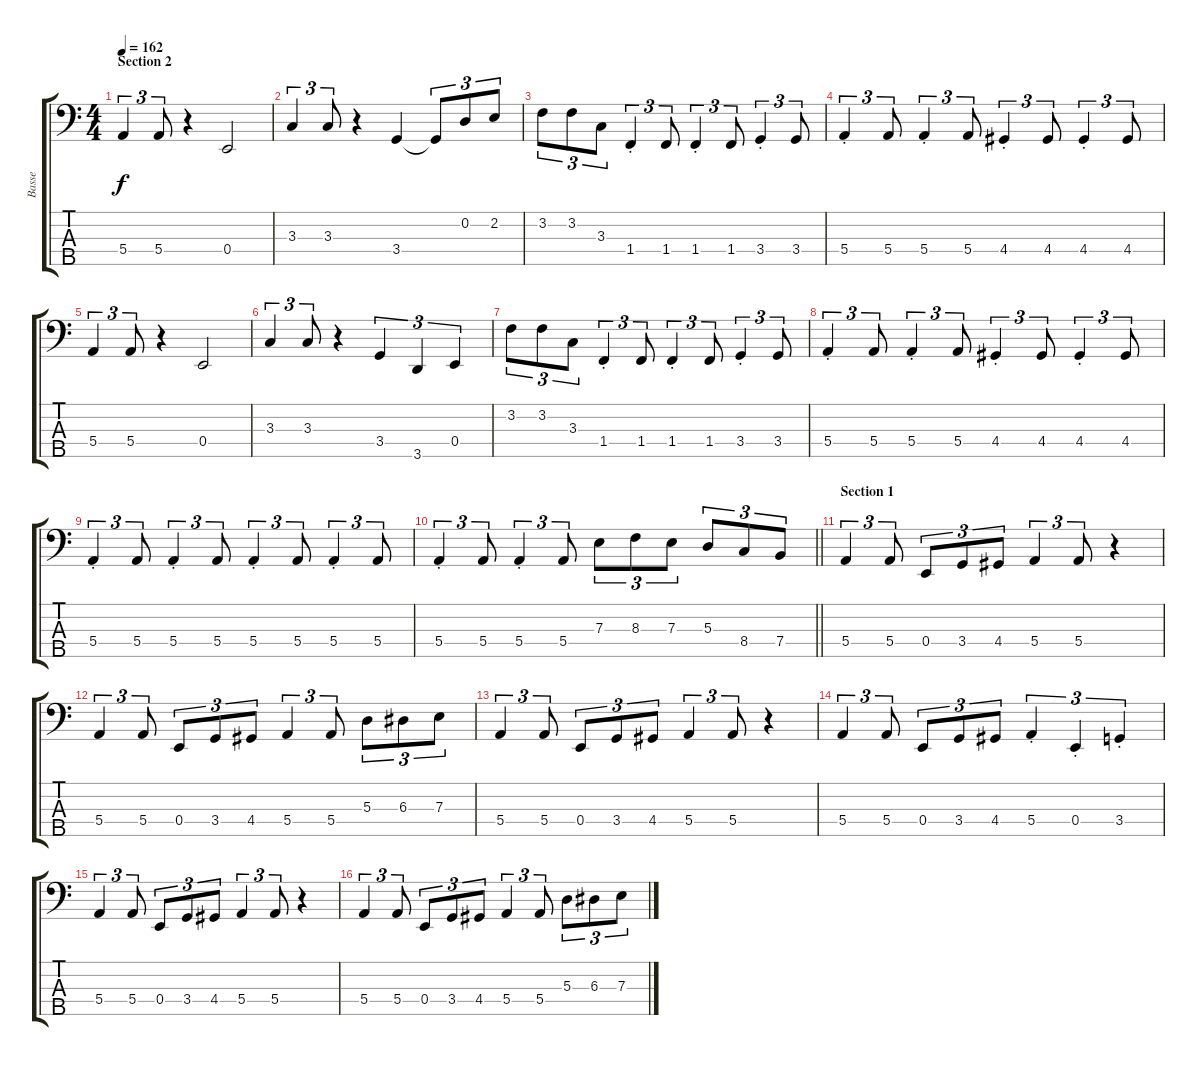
\track ("Basse" "Basse") {instrument electricbasspick}
\staff {score tabs}
\tuning (G2 D2 A1 E1 B0) {hide}
\ts (4 4)
\section ("" "Section 2")
\tempo 162
\clef f4
\ks c
5.4.4{tu (3 2) dy f} 5.4.8{tu (3 2)} r.4 0.4.2 |
3.3.4{tu (3 2)} 3.3.8{tu (3 2)} r.4 3.4.4 3.4{t}.8{tu (3 2)} 0.2.8{tu (3 2)} 2.2.8{tu (3 2)} |
3.2.8{tu (3 2)} 3.2.8{tu (3 2)} 3.3.8{tu (3 2)} 1.4{st}.4{tu (3 2)} 1.4.8{tu (3 2)} 1.4{st}.4{tu (3 2)} 1.4.8{tu (3 2)} 3.4{st}.4{tu (3 2)} 3.4.8{tu (3 2)} |
5.4{st}.4{tu (3 2)} 5.4.8{tu (3 2)} 5.4{st}.4{tu (3 2)} 5.4.8{tu (3 2)} 4.4{st}.4{tu (3 2)} 4.4.8{tu (3 2)} 4.4{st}.4{tu (3 2)} 4.4.8{tu (3 2)} |
5.4.4{tu (3 2)} 5.4.8{tu (3 2)} r.4 0.4.2 |
3.3.4{tu (3 2)} 3.3.8{tu (3 2)} r.4 3.4.4{tu (3 2)} 3.5.4{tu (3 2)} 0.4.4{tu (3 2)} |
3.2.8{tu (3 2)} 3.2.8{tu (3 2)} 3.3.8{tu (3 2)} 1.4{st}.4{tu (3 2)} 1.4.8{tu (3 2)} 1.4{st}.4{tu (3 2)} 1.4.8{tu (3 2)} 3.4{st}.4{tu (3 2)} 3.4.8{tu (3 2)} |
5.4{st}.4{tu (3 2)} 5.4.8{tu (3 2)} 5.4{st}.4{tu (3 2)} 5.4.8{tu (3 2)} 4.4{st}.4{tu (3 2)} 4.4.8{tu (3 2)} 4.4{st}.4{tu (3 2)} 4.4.8{tu (3 2)} |
5.4{st}.4{tu (3 2)} 5.4.8{tu (3 2)} 5.4{st}.4{tu (3 2)} 5.4.8{tu (3 2)} 5.4{st}.4{tu (3 2)} 5.4.8{tu (3 2)} 5.4{st}.4{tu (3 2)} 5.4.8{tu (3 2)} |
\barLineRight lightlight
5.4{st}.4{tu (3 2)} 5.4.8{tu (3 2)} 5.4{st}.4{tu (3 2)} 5.4.8{tu (3 2)} 7.3.8{tu (3 2)} 8.3.8{tu (3 2)} 7.3.8{tu (3 2)} 5.3.8{tu (3 2)} 8.4.8{tu (3 2)} 7.4.8{tu (3 2)} |
\section ("" "Section 1")
5.4.4{tu (3 2)} 5.4.8{tu (3 2)} 0.4.8{tu (3 2)} 3.4.8{tu (3 2)} 4.4.8{tu (3 2)} 5.4.4{tu (3 2)} 5.4.8{tu (3 2)} r.4 |
5.4.4{tu (3 2)} 5.4.8{tu (3 2)} 0.4.8{tu (3 2)} 3.4.8{tu (3 2)} 4.4.8{tu (3 2)} 5.4.4{tu (3 2)} 5.4.8{tu (3 2)} 5.3.8{tu (3 2)} 6.3.8{tu (3 2)} 7.3.8{tu (3 2)} |
5.4.4{tu (3 2)} 5.4.8{tu (3 2)} 0.4.8{tu (3 2)} 3.4.8{tu (3 2)} 4.4.8{tu (3 2)} 5.4.4{tu (3 2)} 5.4.8{tu (3 2)} r.4 |
5.4.4{tu (3 2)} 5.4.8{tu (3 2)} 0.4.8{tu (3 2)} 3.4.8{tu (3 2)} 4.4.8{tu (3 2)} 5.4{st}.4{tu (3 2)} 0.4{st}.4{tu (3 2)} 3.4{st}.4{tu (3 2)} |
5.4.4{tu (3 2)} 5.4.8{tu (3 2)} 0.4.8{tu (3 2)} 3.4.8{tu (3 2)} 4.4.8{tu (3 2)} 5.4.4{tu (3 2)} 5.4.8{tu (3 2)} r.4 |
5.4.4{tu (3 2)} 5.4.8{tu (3 2)} 0.4.8{tu (3 2)} 3.4.8{tu (3 2)} 4.4.8{tu (3 2)} 5.4.4{tu (3 2)} 5.4.8{tu (3 2)} 5.3.8{tu (3 2)} 6.3.8{tu (3 2)} 7.3.8{tu (3 2)}
